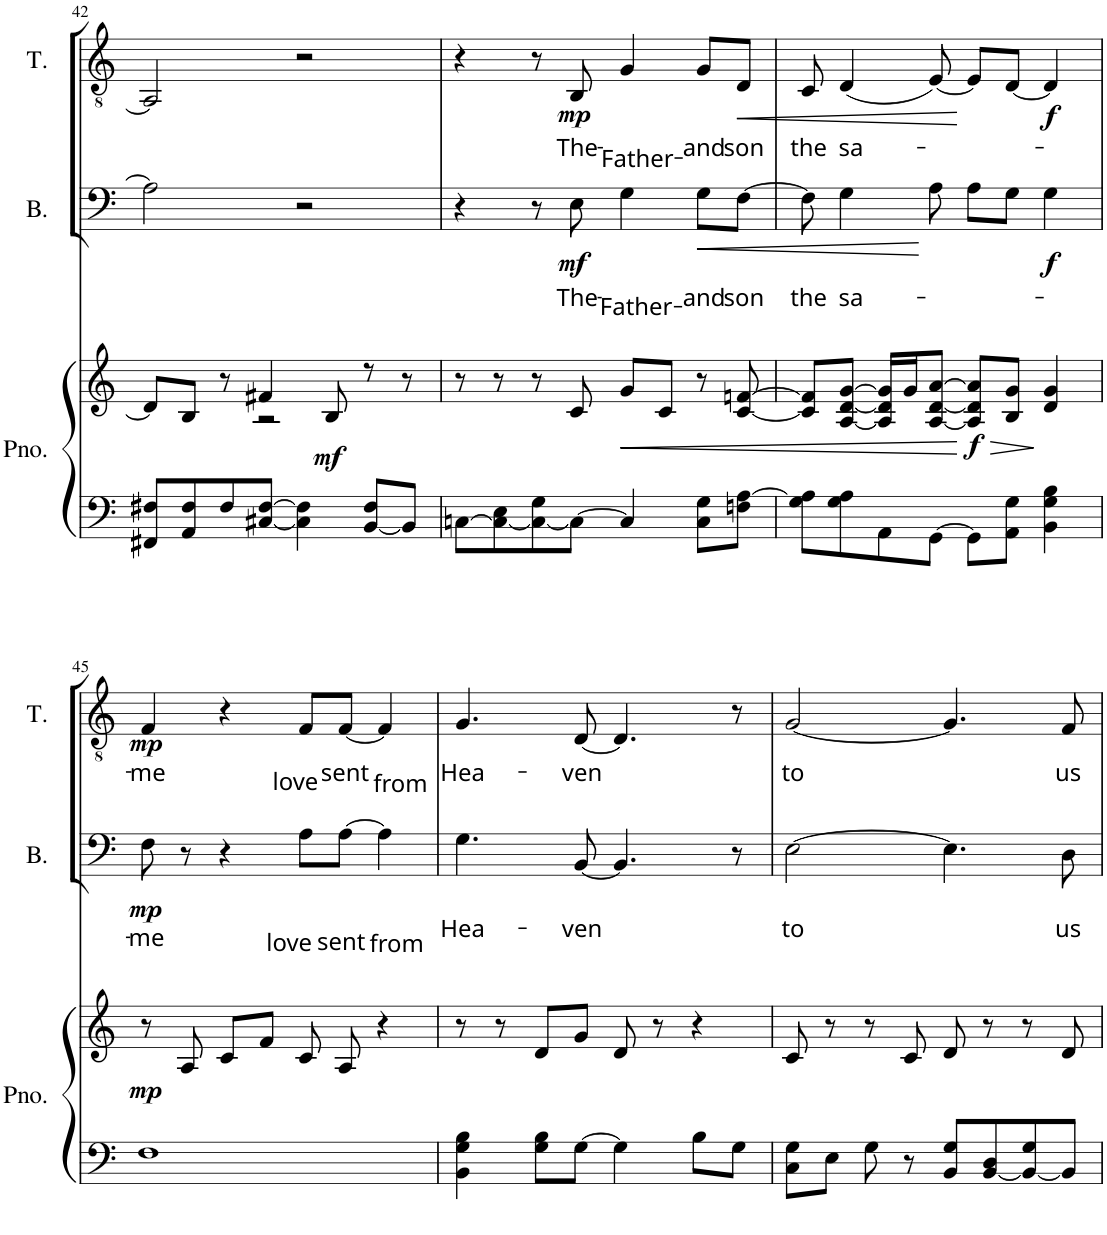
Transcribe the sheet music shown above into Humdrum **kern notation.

**kern	**kern	**dynam	**kern	**text	**dynam	**kern	**text	**dynam
*part3	*part3	*part3	*part2	*part2	*part2	*part1	*part1	*part1
*staff4	*staff3	*staff3/4	*staff2	*staff2	*staff2	*staff1	*staff1	*staff1
*I"Piano	*	*	*I"Bass	*	*	*I"Tenor	*	*
*I'Pno.	*	*	*I'B.	*	*	*I'T.	*	*
!!LO:PB:g=z
*clefF4	*clefG2	*	*clefF4	*	*	*clefGv2	*	*
*	*	*	*	*	*	*Trd-7c-12	*	*
*k[]	*k[]	*	*k[]	*	*	*k[]	*	*
*M4/4	*M4/4	*	*M4/4	*	*	*M4/4	*	*
=42	=42	=42	=42	=42	=42	=42	=42	=42
*	*^	*	*	*	*	*	*	*
8FF#X/ 8F#X/L	8d#/L]	4.ryy	.	2A\]	.	.	2AA/]	.	.
8AA/ 8F#/	8B/J	.	.	.	.	.	.	.	.
8F#/	8r	.	.	.	.	.	.	.	.
[8C#X/ [8F#/J	4f#X/	2r	.	.	.	.	.	.	.
4C#\] 4F#\]	.	.	.	2r	.	.	2r	.	.
!	!	!	!LO:DY:b	!	!	!	!	!	!
.	8B/	.	mf	.	.	.	.	.	.
[8BB/ 8F#/L	8r	.	.	.	.	.	.	.	.
8BB/J]	8r	8ryy	.	.	.	.	.	.	.
*	*v	*v	*	*	*	*	*	*	*
=43	=43	=43	=43	=43	=43	=43	=43	=43
[8Cn\L	8r	.	4r	.	.	4r	.	.
8C\_ 8E\	8r	.	.	.	.	.	.	.
8C\_ 8G\	8r	.	8r	.	.	8r	.	.
!	!	!	!	!LO:LY:b	!LO:DY:b	!	!LO:LY:b	!LO:DY:b
8C\J_	8c/	.	8E\	The-	mf	8BB/	The-	mp
!	!	!LO:HP:b	!	!LO:LY:b	!	!	!LO:LY:b	!
4C/]	8g/L	<	4G\	-Father-	.	4G/	-Father-	.
.	8c/J	.	.	.	.	.	.	.
!	!	!	!	!LO:LY:b	!LO:HP:b	!	!LO:LY:b	!
8C\ 8G\L	8r	.	8G\L	-and	<	8G/L	-and	.
!	!	!	!	!LO:LY:b	!	!	!LO:LY:b	!LO:HP:b
8Fn\ [8A\J	[8c/ [8fn/	.	[8F\J	son	.	8D/J	son	<
=44	=44	=44	=44	=44	=44	=44	=44	=44
*^	*	*	*	*	*	*	*	*
!	!	!	!	!	!LO:LY:b	!	!	!LO:LY:b	!
8G\ 8A\]L	8ryy	8c/] 8f/]L	.	8F\]	the	.	8C/	the	.
!	!	!	!	!	!LO:LY:b	!	!	!LO:LY:b	!
8G\ 8A\	2..ryy	[8A/ [8d/ [8g/J	.	4G\	sa-	.	(4D/	sa-	.
8AA\	.	16A/] 16d/] 16g/]LL	.	.	.	.	.	.	.
.	.	16g/J	.	.	.	.	.	.	.
[8GG\J	.	[8A/ [8d/ [8a/J	.	8A\	.	[	[8E/)	.	.
!	!	!	!LO:HP:n=1:b	!	!	!	!	!	!
!	!	!	!LO:DY:n=1:b	!	!	!	!	!	!
8GG\L]	.	8A/] 8d/] 8a/]L	[ > f	8A\L	.	.	8E/L]	.	[
8AA\ 8G\J	.	8B/ 8g/J	.	8G\J	.	.	[8D/J	.	.
!	!	!	!	!	!	!LO:DY:b	!	!	!LO:DY:b
4BB\ 4G\ 4B\	.	4d/ 4g/	]	4G\	.	f	4D/]	.	f
*v	*v	*	*	*	*	*	*	*	*
!!LO:LB:g=z
=45	=45	=45	=45	=45	=45	=45	=45	=45
!	!	!LO:DY:b	!	!LO:LY:b	!LO:DY:b	!	!LO:LY:b	!LO:DY:b
1F	8r	mp	8F\	-me	mp	4F/	-me	mp
.	8A/	.	8r	.	.	.	.	.
.	8c/L	.	4r	.	.	4r	.	.
.	8f/J	.	.	.	.	.	.	.
!	!	!	!	!LO:LY:b	!	!	!LO:LY:b	!
.	8c/	.	8A\L	love	.	8F/L	love	.
!	!	!	!	!LO:LY:b	!	!	!LO:LY:b	!
.	8A/	.	[8A\J	sent	.	[8F/J	sent	.
!	!	!	!	!LO:LY:b	!	!	!LO:LY:b	!
.	4r	.	4A\]	from	.	4F/]	from	.
=46	=46	=46	=46	=46	=46	=46	=46	=46
!	!	!	!	!LO:LY:b	!	!	!LO:LY:b	!
4BB\ 4G\ 4B\	8r	.	4.G\	Hea-	.	4.G/	Hea-	.
.	8r	.	.	.	.	.	.	.
8G\ 8B\L	8d/L	.	.	.	.	.	.	.
!	!	!	!	!LO:LY:b	!	!	!LO:LY:b	!
[8G\J	8g/J	.	[8BB/	-ven	.	[8D/	-ven	.
4G\]	8d/	.	4.BB/]	.	.	4.D/]	.	.
.	8r	.	.	.	.	.	.	.
8B\L	4r	.	.	.	.	.	.	.
8G\J	.	.	8r	.	.	8r	.	.
=47	=47	=47	=47	=47	=47	=47	=47	=47
!	!	!	!	!LO:LY:b	!	!	!LO:LY:b	!
8C\ 8G\L	8c/	.	[2E\	to	.	[2G/	to	.
8E\J	8r	.	.	.	.	.	.	.
8G\	8r	.	.	.	.	.	.	.
8r	8c/	.	.	.	.	.	.	.
8BB/ 8G/L	8d/	.	4.E\]	.	.	4.G/]	.	.
[8BB/ 8D/	8r	.	.	.	.	.	.	.
8BB/_ 8G/	8r	.	.	.	.	.	.	.
!	!	!	!	!LO:LY:b	!	!	!LO:LY:b	!
8BB/J]	8d/	.	8D\	us	.	8F/	us	.
=	=	=	=	=	=	=	=	=
*-	*-	*-	*-	*-	*-	*-	*-	*-
